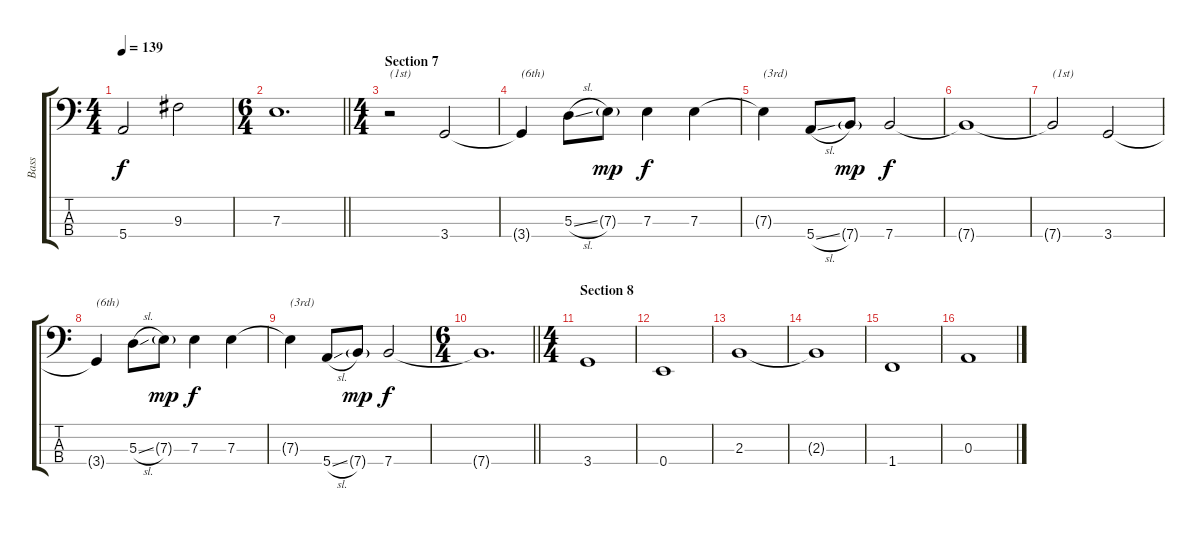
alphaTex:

\track ("Bass" "Bass") {instrument electricbassfinger}
\staff {score tabs}
\tuning (G2 D2 A1 E1) {hide}
\ts (4 4)
\tempo 139
\clef f4
\ks c
5.4{t}.2{dy f} 9.3.2 |
\ts (6 4)
\barLineRight lightlight
7.3.1{d} |
\ts (4 4)
\section ("" "Section 7")
r.2{txt "(1st)"} 3.4.2 |
3.4{t}.4{txt "(6th)"} 5.3{sl}.8 7.3{g}.8{dy mp} 7.3.4{dy f} 7.3.4 |
7.3{t}.4{txt "(3rd)"} 5.4{sl}.8 7.4{g}.8{dy mp} 7.4.2{dy f} |
7.4{t}.1 |
7.4{t}.2{txt "(1st)"} 3.4.2 |
3.4{t}.4{txt "(6th)"} 5.3{sl}.8 7.3{g}.8{dy mp} 7.3.4{dy f} 7.3.4 |
7.3{t}.4{txt "(3rd)"} 5.4{sl}.8 7.4{g}.8{dy mp} 7.4.2{dy f} |
\ts (6 4)
\barLineRight lightlight
7.4{t}.1{d} |
\ts (4 4)
\section ("" "Section 8")
3.4.1 |
0.4.1 |
2.3.1 |
2.3{t}.1 |
1.4.1 |
0.3.1
